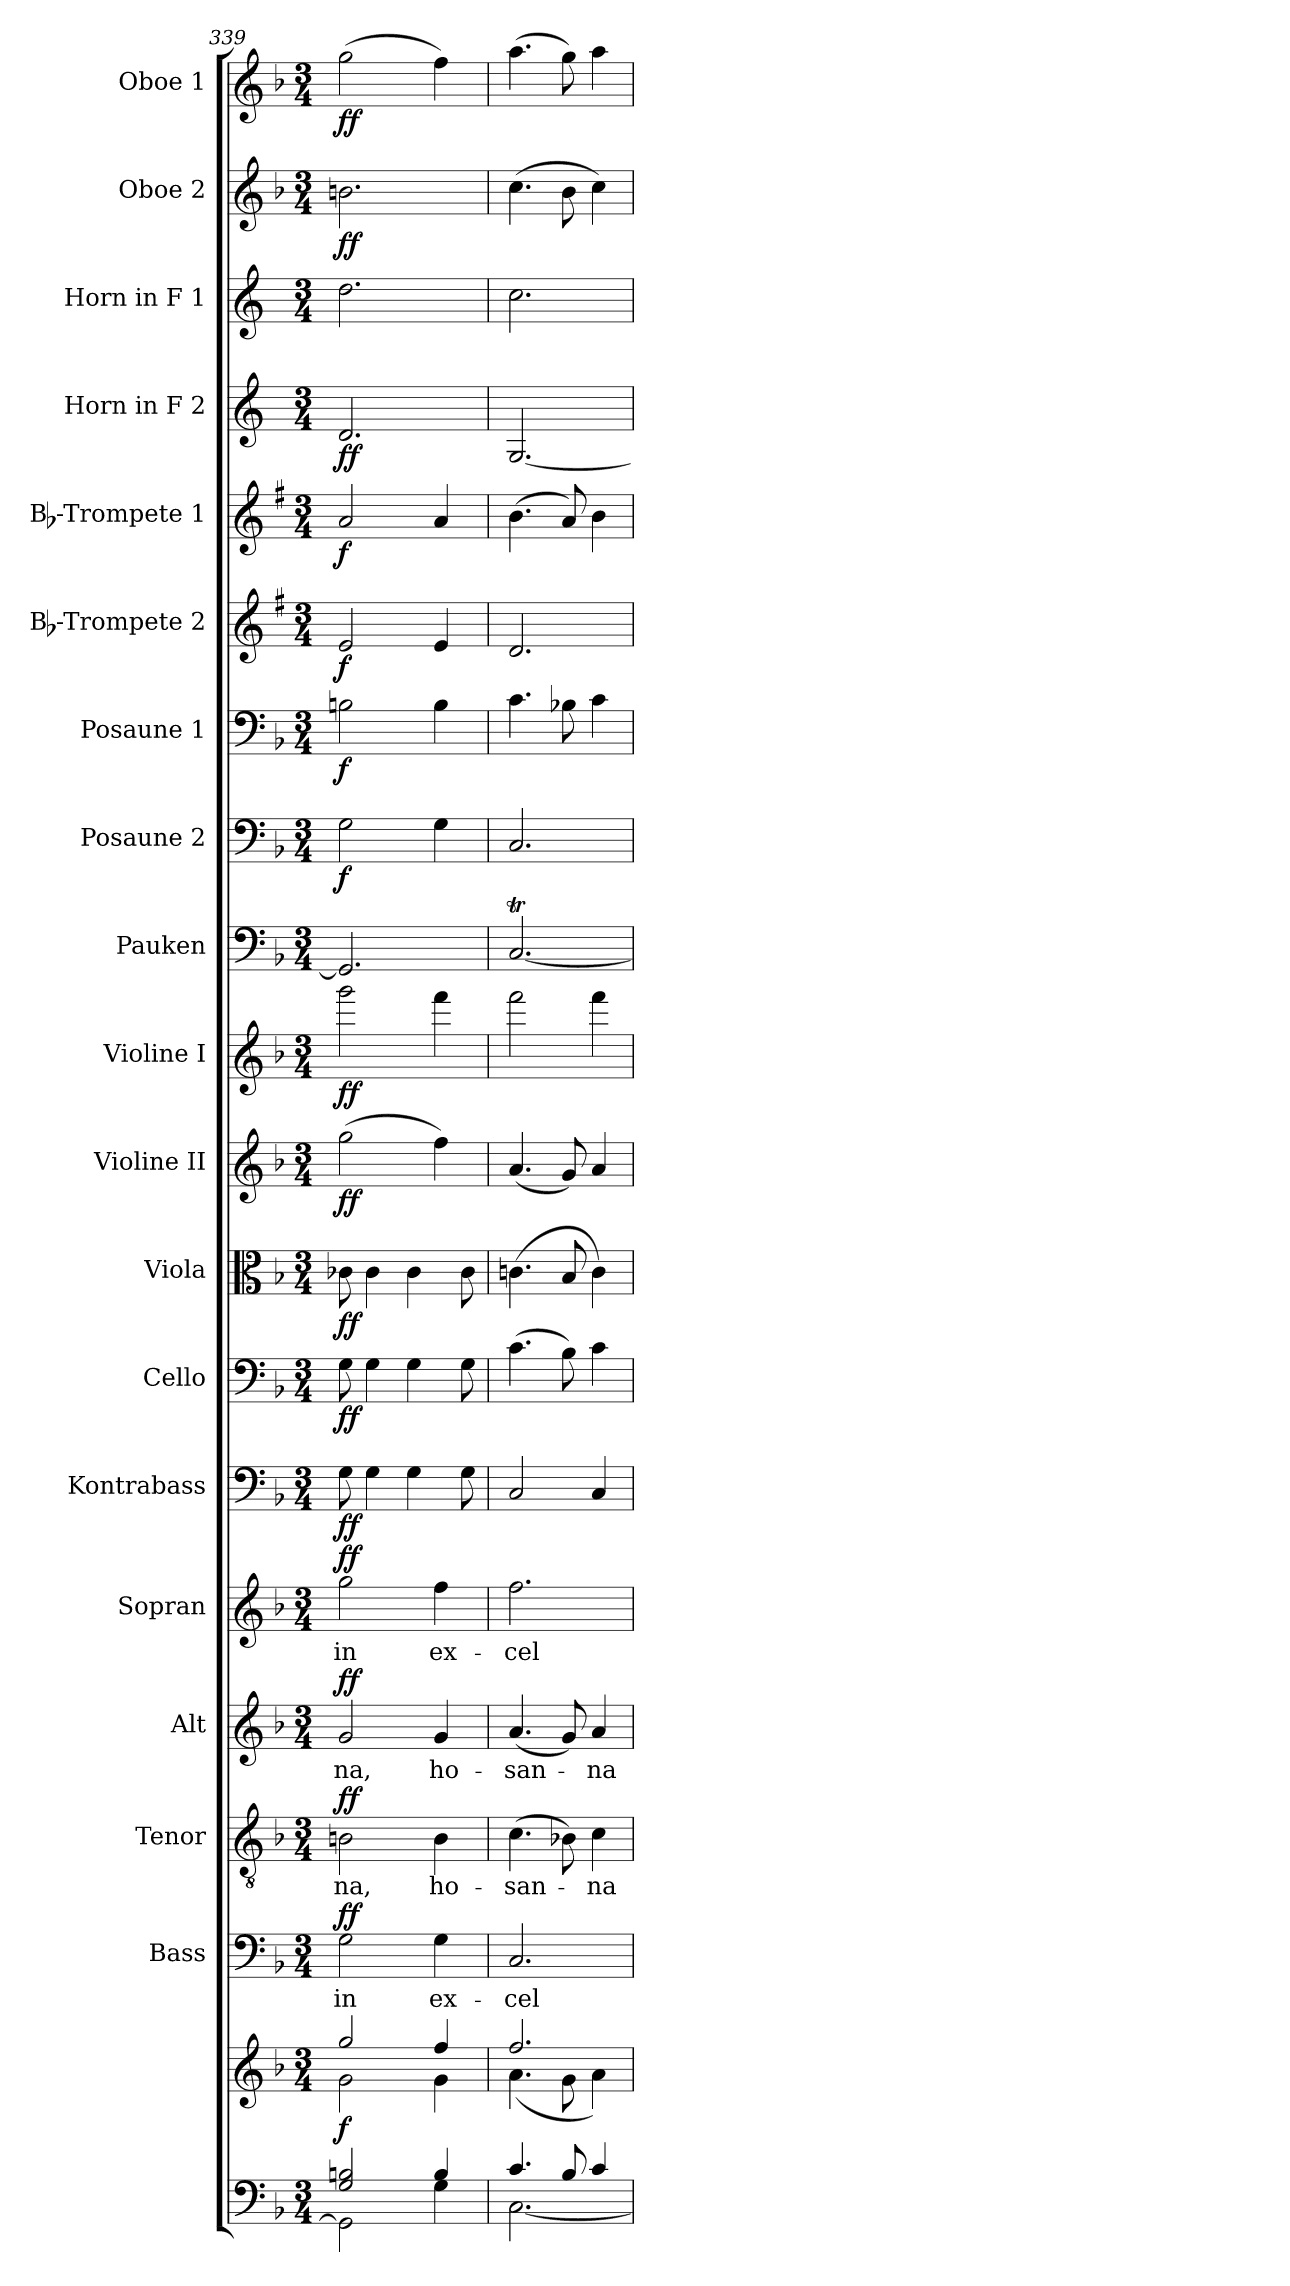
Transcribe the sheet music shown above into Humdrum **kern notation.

**kern	**kern	**dynam	**kern	**text	**dynam	**kern	**text	**dynam	**kern	**text	**dynam	**kern	**text	**dynam	**kern	**dynam	**kern	**dynam	**kern	**dynam	**kern	**dynam	**kern	**dynam	**kern	**kern	**dynam	**kern	**dynam	**kern	**dynam	**kern	**dynam	**kern	**dynam	**kern	**kern	**dynam	**kern	**dynam
*part19	*part19	*part19	*part18	*part18	*part18	*part17	*part17	*part17	*part16	*part16	*part16	*part15	*part15	*part15	*part14	*part14	*part13	*part13	*part12	*part12	*part11	*part11	*part10	*part10	*part9	*part8	*part8	*part7	*part7	*part6	*part6	*part5	*part5	*part4	*part4	*part3	*part2	*part2	*part1	*part1
*staff20	*staff19	*staff19/20	*staff18	*staff18	*staff18	*staff17	*staff17	*staff17	*staff16	*staff16	*staff16	*staff15	*staff15	*staff15	*staff14	*staff14	*staff13	*staff13	*staff12	*staff12	*staff11	*staff11	*staff10	*staff10	*staff9	*staff8	*staff8	*staff7	*staff7	*staff6	*staff6	*staff5	*staff5	*staff4	*staff4	*staff3	*staff2	*staff2	*staff1	*staff1
*	*	*	*I"Bass	*	*	*I"Tenor	*	*	*I"Alt	*	*	*I"Sopran	*	*	*I"Kontrabass	*	*I"Cello	*	*I"Viola	*	*I"Violine II	*	*I"Violine I	*	*I"Pauken	*I"Posaune 2	*	*I"Posaune 1	*	*I"Bb-Trompete 2	*	*I"Bb-Trompete 1	*	*I"Horn in F 2	*	*I"Horn in F 1	*I"Oboe 2	*	*I"Oboe 1	*
*	*	*	*I'B.	*	*	*I'T.	*	*	*I'A.	*	*	*I'S.	*	*	*I'Kb.	*	*	*	*I'Vla.	*	*I'Vl. II	*	*I'Vl. I	*	*I'Pk.	*I'Pos. 2	*	*I'Pos. 1	*	*I'Bb Trp. 2	*	*I'Bb Trp. 1	*	*	*	*	*I'Ob. 2	*	*I'Ob. 1	*
!!LO:PB:g=z
*clefF4	*clefG2	*	*clefF4	*	*	*clefGv2	*	*	*clefG2	*	*	*clefG2	*	*	*clefF4	*	*clefF4	*	*clefC3	*	*clefG2	*	*clefG2	*	*clefF4	*clefF4	*	*clefF4	*	*clefG2	*	*clefG2	*	*clefG2	*	*clefG2	*clefG2	*	*clefG2	*
*	*	*	*	*	*	*	*	*	*	*	*	*	*	*	*ITrd7c12	*	*	*	*	*	*	*	*	*	*	*	*	*	*	*ITrd1c2	*	*ITrd1c2	*	*ITrd4c7	*	*ITrd4c7	*	*	*	*
*k[b-]	*k[b-]	*	*k[b-]	*	*	*k[b-]	*	*	*k[b-]	*	*	*k[b-]	*	*	*k[b-]	*	*k[b-]	*	*k[b-]	*	*k[b-]	*	*k[b-]	*	*k[b-]	*k[b-]	*	*k[b-]	*	*k[b-]	*	*k[b-]	*	*k[b-]	*	*k[b-]	*k[b-]	*	*k[b-]	*
*F:	*F:	*	*F:	*	*	*F:	*	*	*F:	*	*	*F:	*	*	*F:	*	*F:	*	*F:	*	*F:	*	*F:	*	*F:	*F:	*	*F:	*	*F:	*	*F:	*	*F:	*	*F:	*F:	*	*F:	*
*M3/4	*M3/4	*	*M3/4	*	*	*M3/4	*	*	*M3/4	*	*	*M3/4	*	*	*M3/4	*	*M3/4	*	*M3/4	*	*M3/4	*	*M3/4	*	*M3/4	*M3/4	*	*M3/4	*	*M3/4	*	*M3/4	*	*M3/4	*	*M3/4	*M3/4	*	*M3/4	*
=339	=339	=339	=339	=339	=339	=339	=339	=339	=339	=339	=339	=339	=339	=339	=339	=339	=339	=339	=339	=339	=339	=339	=339	=339	=339	=339	=339	=339	=339	=339	=339	=339	=339	=339	=339	=339	=339	=339	=339	=339
*^	*^	*	*	*	*	*	*	*	*	*	*	*	*	*	*	*	*	*	*	*	*	*	*	*	*	*	*	*	*	*	*	*	*	*	*	*	*	*	*	*
!	!	!	!	!LO:DY:b	!	!LO:LY:b	!LO:DY:a	!	!LO:LY:b	!LO:DY:a	!	!LO:LY:b	!LO:DY:a	!	!LO:LY:b	!LO:DY:a	!	!LO:DY:b	!	!LO:DY:b	!	!LO:DY:b	!	!LO:DY:b	!	!LO:DY:b	!	!	!LO:DY:b	!	!LO:DY:b	!	!LO:DY:b	!	!LO:DY:b	!	!LO:DY:b	!	!	!LO:DY:b	!	!LO:DY:b
2G/ 2Bn/	2GG\]	2gg/	2g\	f	2G\	in	ff	2Bn\	-na,	ff	2g/	-na,	ff	2gg\	in	ff	8GG\	ff	8G\	ff	8c-X\	ff	(>2gg\	ff	2ggg\	ff	2.GG/]	2G\	f	2Bn\	f	2d/	f	2g/	f	2.G/	ff	2.g\	2.bn\	ff	(>2gg\	ff
.	.	.	.	.	.	.	.	.	.	.	.	.	.	.	.	.	4GG\	.	4G\	.	4c-\	.	.	.	.	.	.	.	.	.	.	.	.	.	.	.	.	.	.	.	.	.
.	.	.	.	.	.	.	.	.	.	.	.	.	.	.	.	.	4GG\	.	4G\	.	4c-\	.	.	.	.	.	.	.	.	.	.	.	.	.	.	.	.	.	.	.	.	.
!	!	!	!	!	!	!LO:LY:b	!	!	!LO:LY:b	!	!	!LO:LY:b	!	!	!LO:LY:b	!	!	!	!	!	!	!	!	!	!	!	!	!	!	!	!	!	!	!	!	!	!	!	!	!	!	!
4B/	4G\	4ff/	4g\	.	4G\	ex-	.	4B\	ho-	.	4g/	ho-	.	4ff\	ex-	.	.	.	.	.	.	.	4ff\)	.	4fff\	.	.	4G\	.	4B\	.	4d/	.	4g/	.	.	.	.	.	.	4ff\)	.
.	.	.	.	.	.	.	.	.	.	.	.	.	.	.	.	.	8GG\	.	8G\	.	8c-\	.	.	.	.	.	.	.	.	.	.	.	.	.	.	.	.	.	.	.	.	.
=340	=340	=340	=340	=340	=340	=340	=340	=340	=340	=340	=340	=340	=340	=340	=340	=340	=340	=340	=340	=340	=340	=340	=340	=340	=340	=340	=340	=340	=340	=340	=340	=340	=340	=340	=340	=340	=340	=340	=340	=340	=340	=340
!	!	!	!	!	!	!LO:LY:b	!	!	!LO:LY:b	!	!	!LO:LY:b	!	!	!LO:LY:b	!	!	!	!	!	!	!	!	!	!	!	!	!	!	!	!	!	!	!	!	!	!	!	!	!	!	!
4.c/	[<2.C\	2.ff/	(<4.a\	.	2.C/	-cel-	.	(>4.c\	-san-	.	(<4.a/	-san-	.	2.ff\	-cel-	.	2CC/	.	(>4.c\	.	(>4.cn\	.	(<4.a/	.	2fff\	.	[2.CT/	2.C/	.	4.c\	.	2.c/	.	(>4.a\	.	[2.C/	.	2.f\	(>4.cc\	.	(>4.aa\	.
8B-/	.	.	8g\	.	.	.	.	8B-X\)	.	.	8g/)	.	.	.	.	.	.	.	8B-\)	.	8B-/	.	8g/)	.	.	.	.	.	.	8B-X\	.	.	.	8g/)	.	.	.	.	8b-\	.	8gg\)	.
!	!	!	!	!	!	!	!	!	!LO:LY:b	!	!	!LO:LY:b	!	!	!	!	!	!	!	!	!	!	!	!	!	!	!	!	!	!	!	!	!	!	!	!	!	!	!	!	!	!
4c/	.	.	4a\)	.	.	.	.	4c\	-na	.	4a/	-na	.	.	.	.	4CC/	.	4c\	.	4c\)	.	4a/	.	4fff\	.	.	.	.	4c\	.	.	.	4a\	.	.	.	.	4cc\)	.	4aa\	.
*v	*v	*	*	*	*	*	*	*	*	*	*	*	*	*	*	*	*	*	*	*	*	*	*	*	*	*	*	*	*	*	*	*	*	*	*	*	*	*	*	*	*	*
*	*v	*v	*	*	*	*	*	*	*	*	*	*	*	*	*	*	*	*	*	*	*	*	*	*	*	*	*	*	*	*	*	*	*	*	*	*	*	*	*	*	*
=	=	=	=	=	=	=	=	=	=	=	=	=	=	=	=	=	=	=	=	=	=	=	=	=	=	=	=	=	=	=	=	=	=	=	=	=	=	=	=	=
*-	*-	*-	*-	*-	*-	*-	*-	*-	*-	*-	*-	*-	*-	*-	*-	*-	*-	*-	*-	*-	*-	*-	*-	*-	*-	*-	*-	*-	*-	*-	*-	*-	*-	*-	*-	*-	*-	*-	*-	*-
